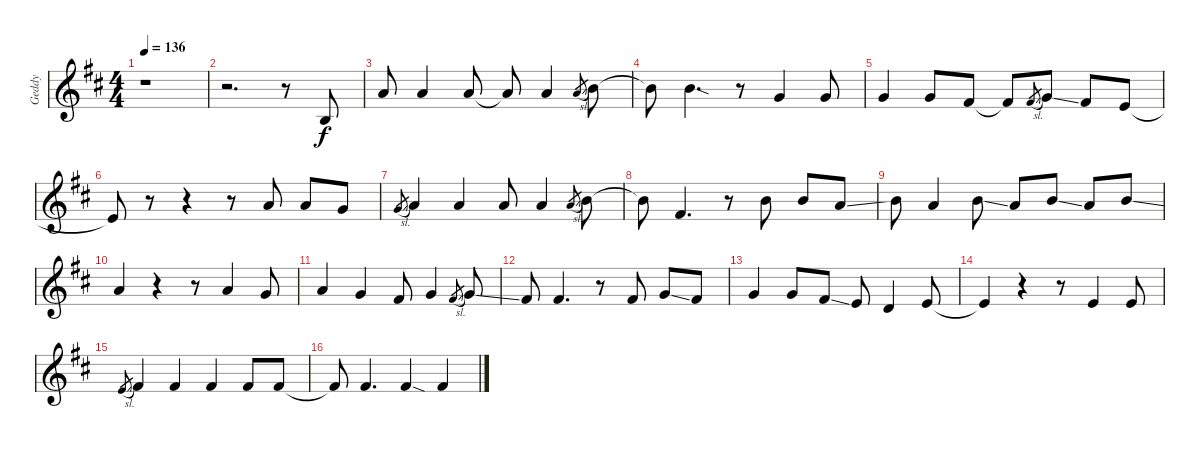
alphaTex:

\track ("Geddy" "Geddy") {instrument flute}
\staff {score}
\tuning (E4 B3 G3 D3 A2 E2) {hide}
\ts (4 4)
\tempo 136
\clef g2
\ks d
r.1{dy f} |
r.2{d} r.8 0.2.8 |
5.1.8 5.1.4 5.1.8 5.1{t}.8 5.1.4 5.1{sl}.8{gr} 7.1.8 |
7.1{t}.8 7.1{sod}.4{d} r.8 3.1.4 3.1.8 |
3.1.4 3.1.8 2.1.8 2.1{t}.8 2.1{sl}.8{gr} 3.1{ss}.8 2.1.8 0.1.8 |
0.1{t}.8 r.8 r.4 r.8 5.1.8 5.1.8 3.1.8 |
3.1{sl}.8{gr} 5.1.4 5.1.4 5.1.8 5.1.4 5.1{sl}.8{gr} 7.1.8 |
7.1{t}.8 2.1.4{d} r.8 7.1.8 7.1.8 5.1{ss}.8 |
7.1.8 5.1.4 7.1{ss}.8 5.1.8 7.1{ss}.8 5.1.8 7.1{ss}.8 |
5.1.4 r.4 r.8 5.1.4 3.1.8 |
5.1.4 3.1.4 2.1.8 3.1.4 2.1{sl}.8{gr} 3.1{ss}.8 |
2.1.8 2.1.4{d} r.8 2.1.8 3.1{ss}.8 2.1.8 |
3.1.4 3.1.8 2.1{ss}.8 0.1.8 3.2.4 0.1.8 |
0.1{t}.4 r.4 r.8 0.1.4 0.1.8 |
0.1{sl}.8{gr} 2.1.4 2.1.4 2.1.4 2.1.8 2.1.8 |
2.1{t}.8 2.1.4{d} 2.1{sod}.4 2.1.4
